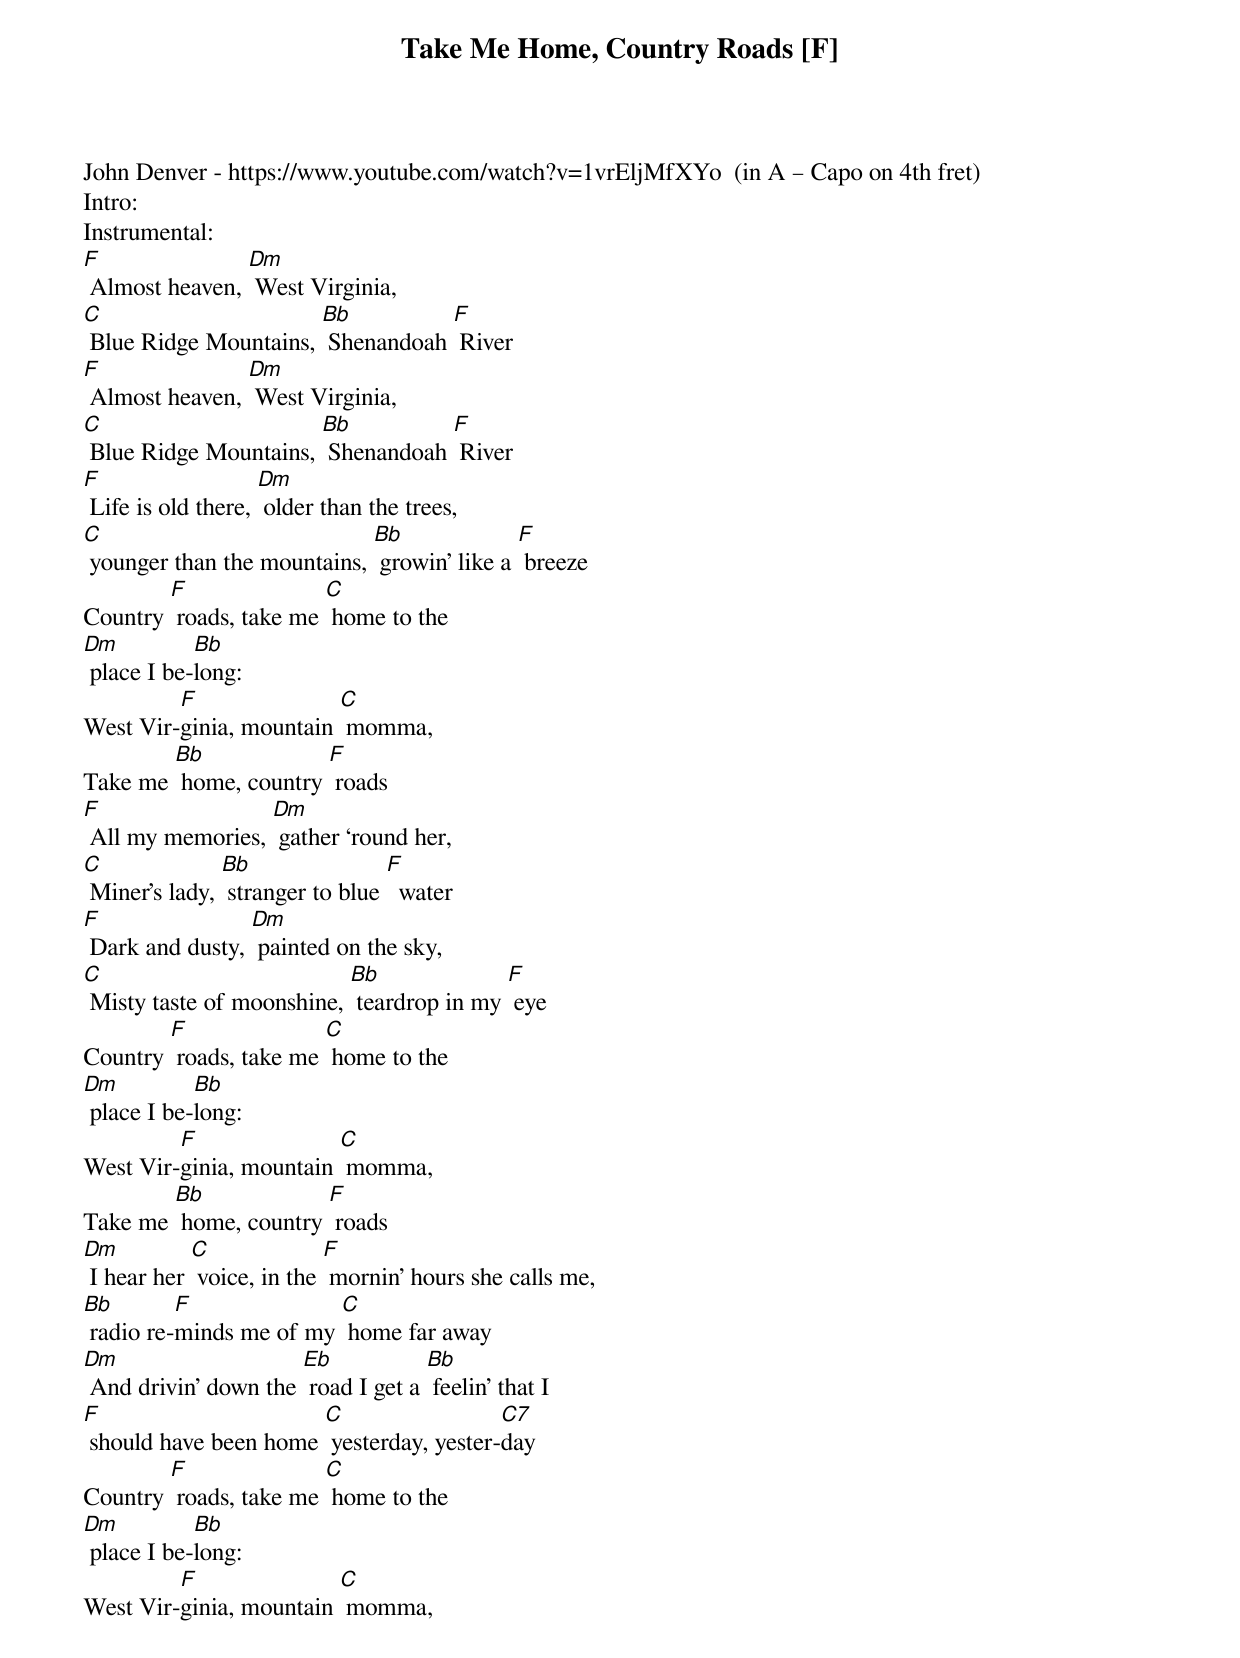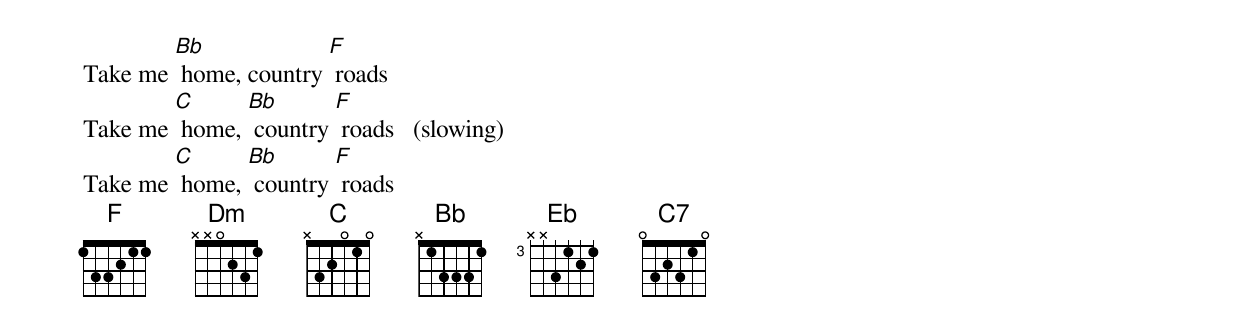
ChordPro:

{t: Take Me Home, Country Roads [F] }
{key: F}
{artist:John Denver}
John Denver - https://www.youtube.com/watch?v=1vrEljMfXYo  (in A – Capo on 4th fret)
{c: }
Intro:
Instrumental:
[F] Almost heaven, [Dm] West Virginia,
[C] Blue Ridge Mountains, [Bb] Shenandoah [F] River
{c: }
[F] Almost heaven, [Dm] West Virginia,
[C] Blue Ridge Mountains, [Bb] Shenandoah [F] River
[F] Life is old there, [Dm] older than the trees,
[C] younger than the mountains, [Bb] growin’ like a [F] breeze
{c: }
Country [F] roads, take me [C] home to the
[Dm] place I be-[Bb]long:
West Vir-[F]ginia, mountain [C] momma,
Take me [Bb] home, country [F] roads
{c: }
[F] All my memories, [Dm] gather ‘round her,
[C] Miner’s lady, [Bb] stranger to blue [F]  water
[F] Dark and dusty, [Dm] painted on the sky,
[C] Misty taste of moonshine, [Bb] teardrop in my [F] eye
{c: }
Country [F] roads, take me [C] home to the
[Dm] place I be-[Bb]long:
West Vir-[F]ginia, mountain [C] momma,
Take me [Bb] home, country [F] roads
{c: }
[Dm] I hear her [C] voice, in the [F] mornin’ hours she calls me,
[Bb] radio re-[F]minds me of my [C] home far away
[Dm] And drivin’ down the [Eb] road I get a [Bb] feelin’ that I
[F] should have been home [C] yesterday, yester-[C7]day
{c: }
Country [F] roads, take me [C] home to the
[Dm] place I be-[Bb]long:
West Vir-[F]ginia, mountain [C] momma,
Take me [Bb] home, country [F] roads
{c: }
Take me [C] home, [Bb] country [F] roads   (slowing)
Take me [C] home, [Bb] country [F] roads
